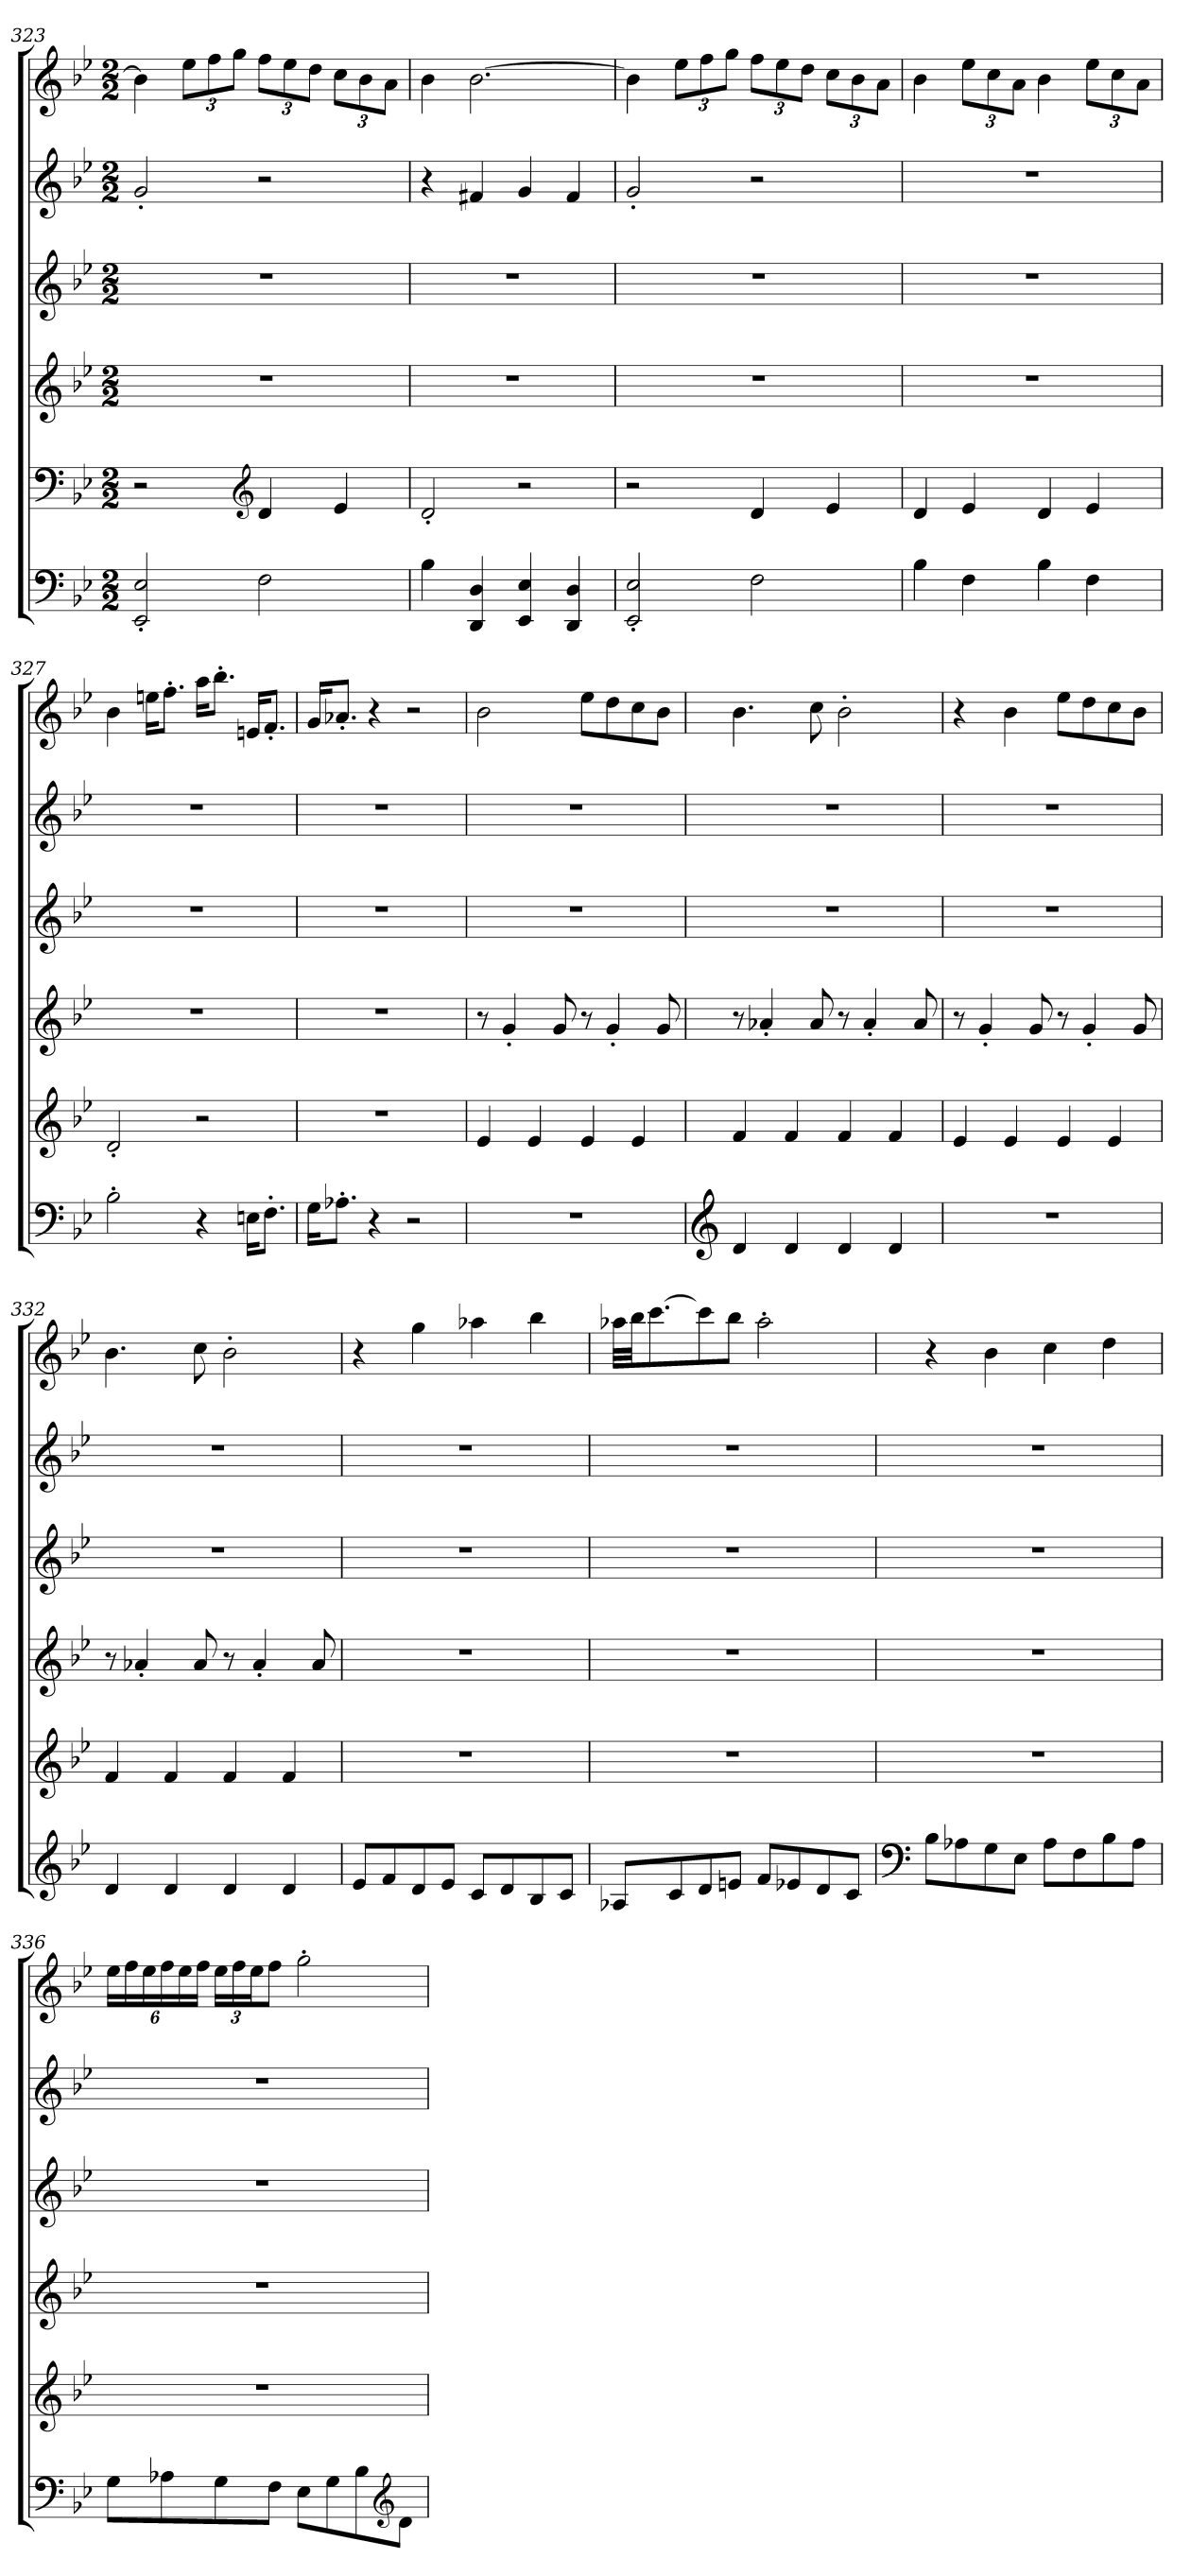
**kern	**kern	**kern	**kern	**kern	**kern
*part5	*part4	*part3	*part2	*part2	*part1
*staff6	*staff5	*staff4	*staff3	*staff2	*staff1
!!LO:LB:g=z
*clefF4	*clefF4	*clefG2	*clefG2	*clefG2	*clefG2
*k[b-e-]	*k[b-e-]	*k[b-e-]	*k[b-e-]	*k[b-e-]	*k[b-e-]
*M2/2	*M2/2	*M2/2	*M2/2	*M2/2	*M2/2
=323	=323	=323	=323	=323	=323
2EE-/' 2E-/'	2r	1r	1r	2g'/	4b-\]
*	*	*	*	*	*Xbrackettup
.	.	.	.	.	12ee-\L
.	.	.	.	.	12ff\
.	.	.	.	.	12gg\J
*	*clefG2	*	*	*	*
2F\	4d/	.	.	2r	12ff\L
.	.	.	.	.	12ee-\
.	.	.	.	.	12dd\J
.	4e-/	.	.	.	12cc\L
.	.	.	.	.	12b-\
.	.	.	.	.	12a\J
=324	=324	=324	=324	=324	=324
*	*	*	*	*	*MM150
4B-\	2d'/	1r	1r	4r	4b-\
4DD/ 4D/	.	.	.	4f#X/	[2.b-\
4EE-/ 4E-/	2r	.	.	4g/	.
4DD/ 4D/	.	.	.	4f#/	.
=325	=325	=325	=325	=325	=325
2EE-/' 2E-/'	2r	1r	1r	2g'/	4b-\]
.	.	.	.	.	12ee-\L
.	.	.	.	.	12ff\
.	.	.	.	.	12gg\J
2F\	4d/	.	.	2r	12ff\L
.	.	.	.	.	12ee-\
.	.	.	.	.	12dd\J
.	4e-/	.	.	.	12cc\L
.	.	.	.	.	12b-\
.	.	.	.	.	12a\J
=326	=326	=326	=326	=326	=326
4B-\	4d/	1r	1r	1r	4b-\
4F\	4e-/	.	.	.	12ee-\L
.	.	.	.	.	12cc\
.	.	.	.	.	12a\J
*	*	*	*	*	*MM152
4B-\	4d/	.	.	.	4b-\
4F\	4e-/	.	.	.	12ee-\L
.	.	.	.	.	12cc\
.	.	.	.	.	12a\J
!!LO:PB:g=z
=327	=327	=327	=327	=327	=327
*	*	*	*	*	*MM150
2B-'\	2d'/	1r	1r	1r	4b-\
.	.	.	.	.	16een\KL
.	.	.	.	.	8.ff'\J
4r	2r	.	.	.	16aa\KL
.	.	.	.	.	8.bb-'\J
*	*	*	*	*	*MM152
16En\KL	.	.	.	.	16en/KL
8.F'\J	.	.	.	.	8.f'/J
=328	=328	=328	=328	=328	=328
*	*	*	*	*	*MM147
16G\KL	1r	1r	1r	1r	16g/KL
8.A-X'\J	.	.	.	.	8.a-X'/J
4r	.	.	.	.	4r
2r	.	.	.	.	2r
=329	=329	=329	=329	=329	=329
*	*	*	*	*	*MM152
1r	4e-/	8r	1r	1r	2b-\
.	.	4g'/	.	.	.
.	4e-/	.	.	.	.
.	.	8g/	.	.	.
.	4e-/	8r	.	.	8ee-\L
.	.	4g'/	.	.	8dd\
.	4e-/	.	.	.	8cc\
.	.	8g/	.	.	8b-\J
=330	=330	=330	=330	=330	=330
*clefG2	*	*	*	*	*
*	*	*	*	*	*MM153
4d/	4f/	8r	1r	1r	4.b-\
.	.	4a-X'/	.	.	.
4d/	4f/	.	.	.	.
.	.	8a-/	.	.	8cc\
4d/	4f/	8r	.	.	2b-'\
.	.	4a-'/	.	.	.
4d/	4f/	.	.	.	.
.	.	8a-/	.	.	.
!!LO:LB:g=z
=331	=331	=331	=331	=331	=331
*	*	*	*	*	*MM153
1r	4e-/	8r	1r	1r	4r
.	.	4g'/	.	.	.
.	4e-/	.	.	.	4b-\
.	.	8g/	.	.	.
.	4e-/	8r	.	.	8ee-\L
.	.	4g'/	.	.	8dd\
.	4e-/	.	.	.	8cc\
.	.	8g/	.	.	8b-\J
=332	=332	=332	=332	=332	=332
*	*	*	*	*	*MM153
4d/	4f/	8r	1r	1r	4.b-\
.	.	4a-X'/	.	.	.
4d/	4f/	.	.	.	.
.	.	8a-/	.	.	8cc\
4d/	4f/	8r	.	.	2b-'\
.	.	4a-'/	.	.	.
4d/	4f/	.	.	.	.
.	.	8a-/	.	.	.
=333	=333	=333	=333	=333	=333
*	*	*	*	*	*MM153
8e-/L	1r	1r	1r	1r	4r
8f/	.	.	.	.	.
8d/	.	.	.	.	4gg\
8e-/J	.	.	.	.	.
8c/L	.	.	.	.	4aa-X\
8d/	.	.	.	.	.
8B-/	.	.	.	.	4bb-\
8c/J	.	.	.	.	.
=334	=334	=334	=334	=334	=334
*	*	*	*	*	*MM152
8A-X/L	1r	1r	1r	1r	32aa-X\LLL
.	.	.	.	.	32bb-\JJ
.	.	.	.	.	[8.ccc\
8c/	.	.	.	.	.
8d/	.	.	.	.	8ccc\]
8en/J	.	.	.	.	8bb-\J
8f/L	.	.	.	.	2aa-'\
8e-X/	.	.	.	.	.
8d/	.	.	.	.	.
8c/J	.	.	.	.	.
!!LO:PB:g=z
=335	=335	=335	=335	=335	=335
*clefF4	*	*	*	*	*
*	*	*	*	*	*MM153
8B-\L	1r	1r	1r	1r	4r
8A-X\	.	.	.	.	.
8G\	.	.	.	.	4b-\
8E-\J	.	.	.	.	.
8A-\L	.	.	.	.	4cc\
8F\	.	.	.	.	.
8B-\	.	.	.	.	4dd\
8A-\J	.	.	.	.	.
=336	=336	=336	=336	=336	=336
*	*	*	*	*	*MM152
8G\L	1r	1r	1r	1r	24ee-\LL
.	.	.	.	.	24ff\
.	.	.	.	.	24ee-\
8A-X\	.	.	.	.	24ff\
.	.	.	.	.	24ee-\
.	.	.	.	.	24ff\JJ
8G\	.	.	.	.	24ee-\LL
.	.	.	.	.	24ff\
.	.	.	.	.	24ee-\J
8F\J	.	.	.	.	8ff\J
8E-\L	.	.	.	.	2gg'\
8G\	.	.	.	.	.
8B-\	.	.	.	.	.
*clefG2	*	*	*	*	*
8d\J	.	.	.	.	.
=	=	=	=	=	=
*-	*-	*-	*-	*-	*-
